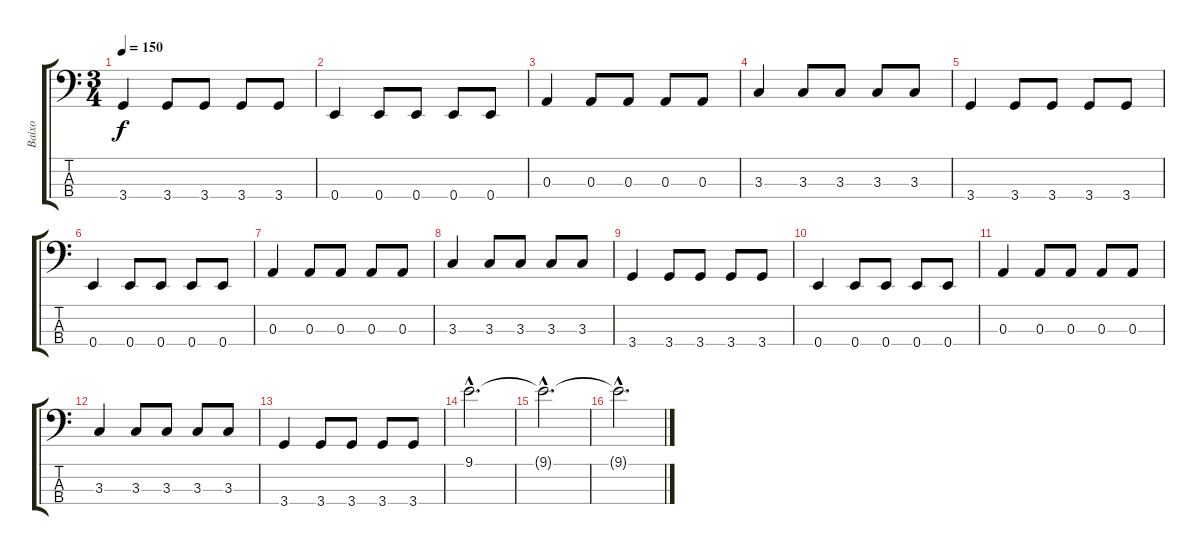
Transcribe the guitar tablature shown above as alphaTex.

\track ("Baixo" "Baixo") {instrument electricbasspick}
\staff {score tabs}
\tuning (G2 D2 A1 E1) {hide}
\ts (3 4)
\tempo 150
\clef f4
\ks c
3.4.4{dy f} 3.4.8 3.4.8 3.4.8 3.4.8 |
0.4.4 0.4.8 0.4.8 0.4.8 0.4.8 |
0.3.4 0.3.8 0.3.8 0.3.8 0.3.8 |
3.3.4 3.3.8 3.3.8 3.3.8 3.3.8 |
3.4.4 3.4.8 3.4.8 3.4.8 3.4.8 |
0.4.4 0.4.8 0.4.8 0.4.8 0.4.8 |
0.3.4 0.3.8 0.3.8 0.3.8 0.3.8 |
3.3.4 3.3.8 3.3.8 3.3.8 3.3.8 |
3.4.4 3.4.8 3.4.8 3.4.8 3.4.8 |
0.4.4 0.4.8 0.4.8 0.4.8 0.4.8 |
0.3.4 0.3.8 0.3.8 0.3.8 0.3.8 |
3.3.4 3.3.8 3.3.8 3.3.8 3.3.8 |
3.4.4 3.4.8 3.4.8 3.4.8 3.4.8 |
9.1{hac}.2{d} |
9.1{hac t}.2{d} |
9.1{hac t}.2{d}
